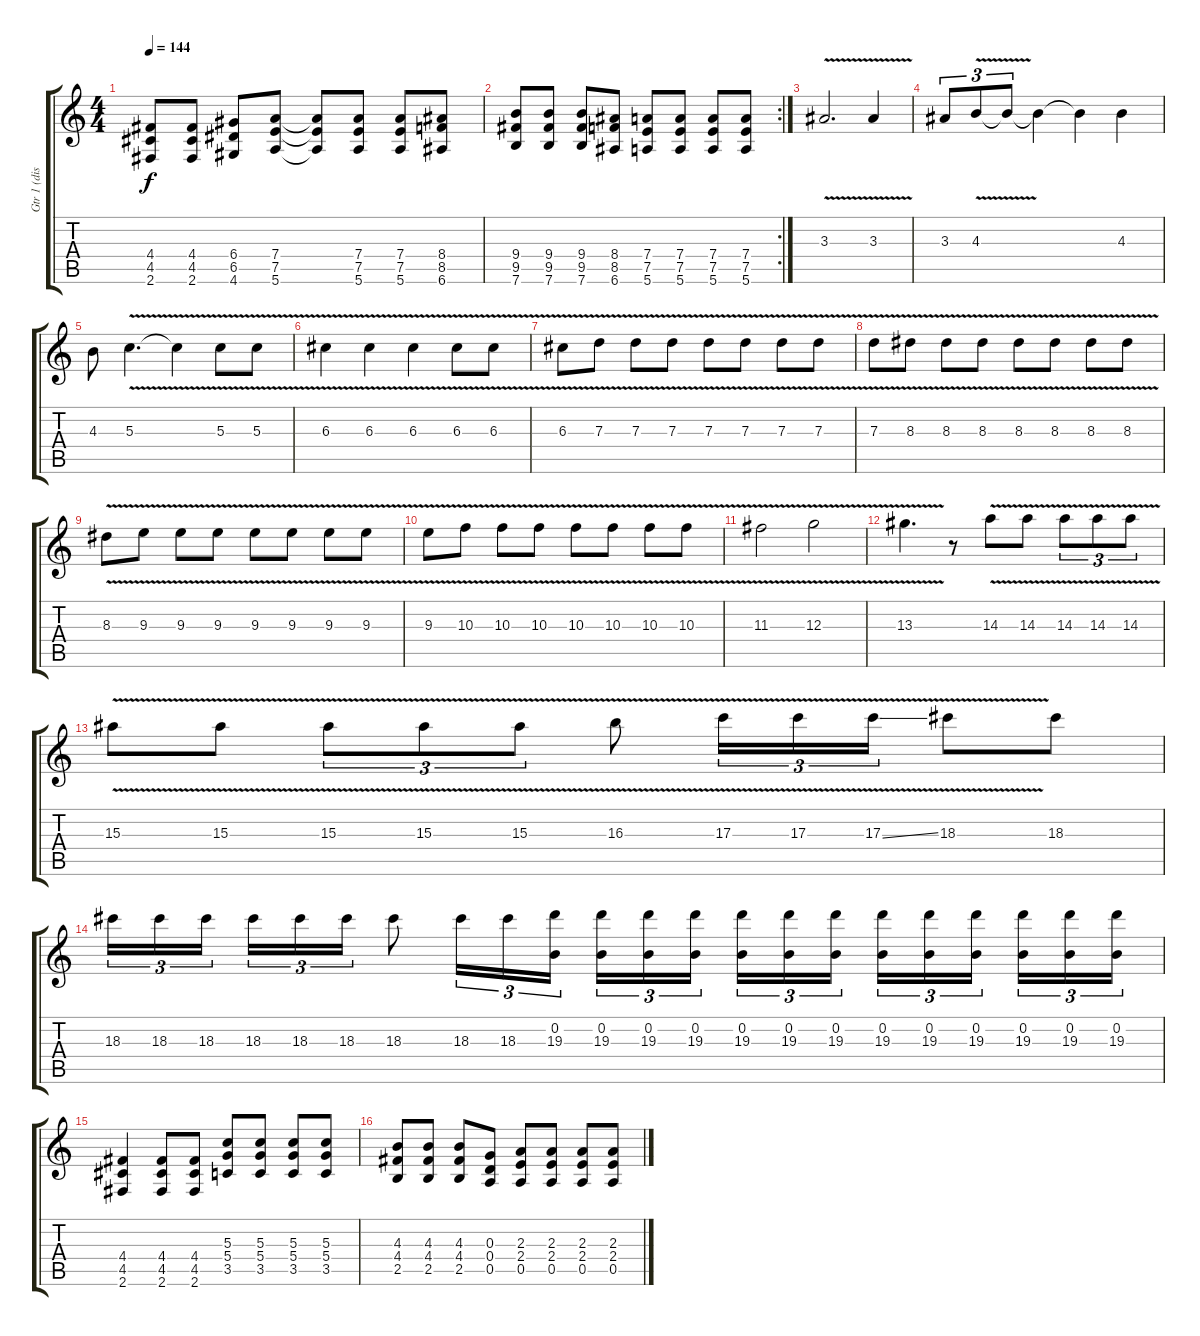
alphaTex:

\track ("Gtr 1 (dist)" "Gtr 1 (dis") {instrument distortionguitar}
\staff {score tabs}
\tuning (E4 B3 G3 D3 A2 E2) {hide}
\ts (4 4)
\tempo 144
\clef g2
\ks c
(4.4 4.5 2.6).8{dy f} (4.4 4.5 2.6).8 (6.4 6.5 4.6).8 (7.4 7.5 5.6).8 (7.4{t} 7.5{t} 5.6{t}).8 (7.4 7.5 5.6).8 (7.4 7.5 5.6).8 (8.4 8.5 6.6).8 |
\rc 2
(9.4 9.5 7.6).8 (9.4 9.5 7.6).8 (9.4 9.5 7.6).8 (8.4 8.5 6.6).8 (7.4 7.5 5.6).8 (7.4 7.5 5.6).8 (7.4 7.5 5.6).8 (7.4 7.5 5.6).8 |
3.3{v}.2{d} 3.3{v}.4 |
3.3.8{tu (3 2)} 4.3{v}.8{tu (3 2)} 4.3{t}.8{tu (3 2)} 4.3{t}.4 4.3{t}.4 4.3.4 |
4.3.8 5.3{v}.4{d} 5.3{t}.4 5.3{v}.8 5.3{v}.8 |
6.3{v}.4 6.3{v}.4 6.3{v}.4 6.3{v}.8 6.3{v}.8 |
6.3{v}.8 7.3{v}.8 7.3{v}.8 7.3{v}.8 7.3{v}.8 7.3{v}.8 7.3{v}.8 7.3{v}.8 |
7.3{v}.8 8.3{v}.8 8.3{v}.8 8.3{v}.8 8.3{v}.8 8.3{v}.8 8.3{v}.8 8.3{v}.8 |
8.3{v}.8 9.3{v}.8 9.3{v}.8 9.3{v}.8 9.3{v}.8 9.3{v}.8 9.3{v}.8 9.3{v}.8 |
9.3{v}.8 10.3{v}.8 10.3{v}.8 10.3{v}.8 10.3{v}.8 10.3{v}.8 10.3{v}.8 10.3{v}.8 |
11.3{v}.2 12.3{v}.2 |
13.3{v}.4{d} r.8 14.3{v}.8 14.3{v}.8 14.3{v}.8{tu (3 2)} 14.3{v}.8{tu (3 2)} 14.3{v}.8{tu (3 2)} |
15.3{v}.8 15.3{v}.8 15.3{v}.8{tu (3 2)} 15.3{v}.8{tu (3 2)} 15.3{v}.8{tu (3 2)} 16.3{v}.8 17.3{v}.16{tu (3 2)} 17.3{v}.16{tu (3 2)} 17.3{v ss}.16{tu (3 2)} 18.3{v}.8 18.3.8 |
18.3.16{tu (3 2)} 18.3.16{tu (3 2)} 18.3.16{tu (3 2) beam splitsecondary} 18.3.16{tu (3 2)} 18.3.16{tu (3 2)} 18.3.16{tu (3 2)} 18.3.8 18.3.16{tu (3 2)} 18.3.16{tu (3 2)} (0.2 19.3).16{tu (3 2)} (0.2 19.3).16{tu (3 2)} (0.2 19.3).16{tu (3 2)} (0.2 19.3).16{tu (3 2) beam splitsecondary} (0.2 19.3).16{tu (3 2)} (0.2 19.3).16{tu (3 2)} (0.2 19.3).16{tu (3 2)} (0.2 19.3).16{tu (3 2)} (0.2 19.3).16{tu (3 2)} (0.2 19.3).16{tu (3 2) beam splitsecondary} (0.2 19.3).16{tu (3 2)} (0.2 19.3).16{tu (3 2)} (0.2 19.3).16{tu (3 2)} |
(4.4 4.5 2.6).4 (4.4 4.5 2.6).8 (4.4 4.5 2.6).8 (5.3 5.4 3.5).8 (5.3 5.4 3.5).8 (5.3 5.4 3.5).8 (5.3 5.4 3.5).8 |
(4.3 4.4 2.5).8 (4.3 4.4 2.5).8 (4.3 4.4 2.5).8 (0.3 0.4 0.5).8 (2.3 2.4 0.5).8 (2.3 2.4 0.5).8 (2.3 2.4 0.5).8 (2.3 2.4 0.5).8
